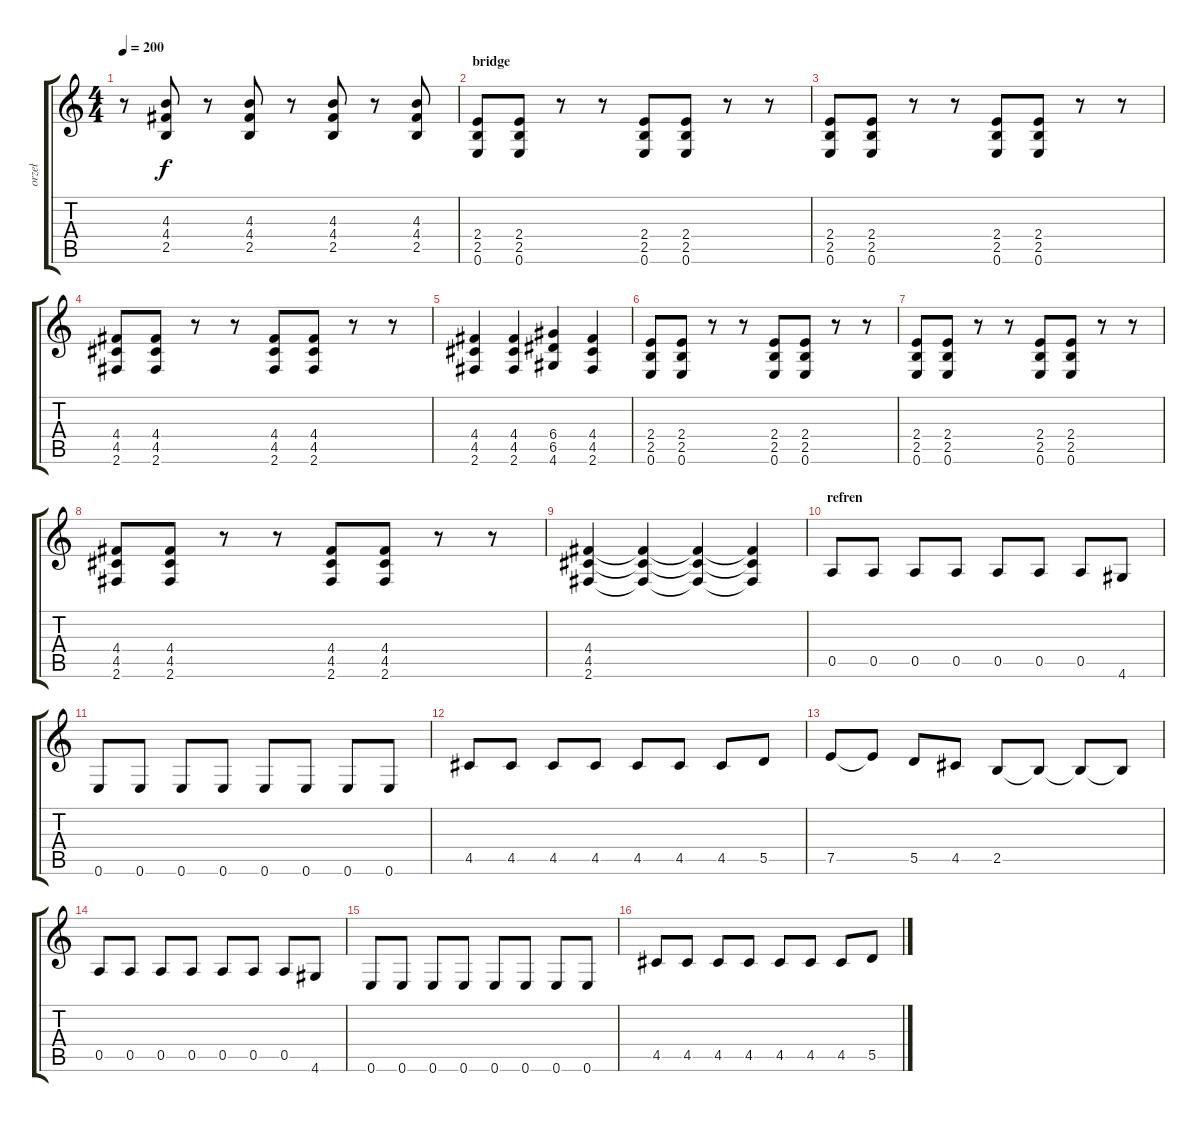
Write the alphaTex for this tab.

\track ("orzeł" "orzeł") {instrument overdrivenguitar}
\staff {score tabs}
\tuning (E4 B3 G3 D3 A2 E2) {hide}
\ts (4 4)
\tempo 200
\clef g2
\ks c
r.8{dy f} (4.3 4.4 2.5).8 r.8 (4.3 4.4 2.5).8 r.8 (4.3 4.4 2.5).8 r.8 (4.3 4.4 2.5).8 |
\section ("" "bridge")
(2.4 2.5 0.6).8 (2.4 2.5 0.6).8 r.8 r.8 (2.4 2.5 0.6).8 (2.4 2.5 0.6).8 r.8 r.8 |
(2.4 2.5 0.6).8 (2.4 2.5 0.6).8 r.8 r.8 (2.4 2.5 0.6).8 (2.4 2.5 0.6).8 r.8 r.8 |
(4.4 4.5 2.6).8 (4.4 4.5 2.6).8 r.8 r.8 (4.4 4.5 2.6).8 (4.4 4.5 2.6).8 r.8 r.8 |
(4.4 4.5 2.6).4 (4.4 4.5 2.6).4 (6.4 6.5 4.6).4 (4.4 4.5 2.6).4 |
(2.4 2.5 0.6).8 (2.4 2.5 0.6).8 r.8 r.8 (2.4 2.5 0.6).8 (2.4 2.5 0.6).8 r.8 r.8 |
(2.4 2.5 0.6).8 (2.4 2.5 0.6).8 r.8 r.8 (2.4 2.5 0.6).8 (2.4 2.5 0.6).8 r.8 r.8 |
(4.4 4.5 2.6).8 (4.4 4.5 2.6).8 r.8 r.8 (4.4 4.5 2.6).8 (4.4 4.5 2.6).8 r.8 r.8 |
(4.4 4.5 2.6).4 (4.4{t} 4.5{t} 2.6{t}).4 (4.4{t} 4.5{t} 2.6{t}).4 (4.4{t} 4.5{t} 2.6{t}).4 |
\section ("" "refren")
0.5.8 0.5.8 0.5.8 0.5.8 0.5.8 0.5.8 0.5.8 4.6.8 |
0.6.8 0.6.8 0.6.8 0.6.8 0.6.8 0.6.8 0.6.8 0.6.8 |
4.5.8 4.5.8 4.5.8 4.5.8 4.5.8 4.5.8 4.5.8 5.5.8 |
7.5.8 7.5{t}.8 5.5.8 4.5.8 2.5.8 2.5{t}.8 2.5{t}.8 2.5{t}.8 |
0.5.8 0.5.8 0.5.8 0.5.8 0.5.8 0.5.8 0.5.8 4.6.8 |
0.6.8 0.6.8 0.6.8 0.6.8 0.6.8 0.6.8 0.6.8 0.6.8 |
4.5.8 4.5.8 4.5.8 4.5.8 4.5.8 4.5.8 4.5.8 5.5.8
